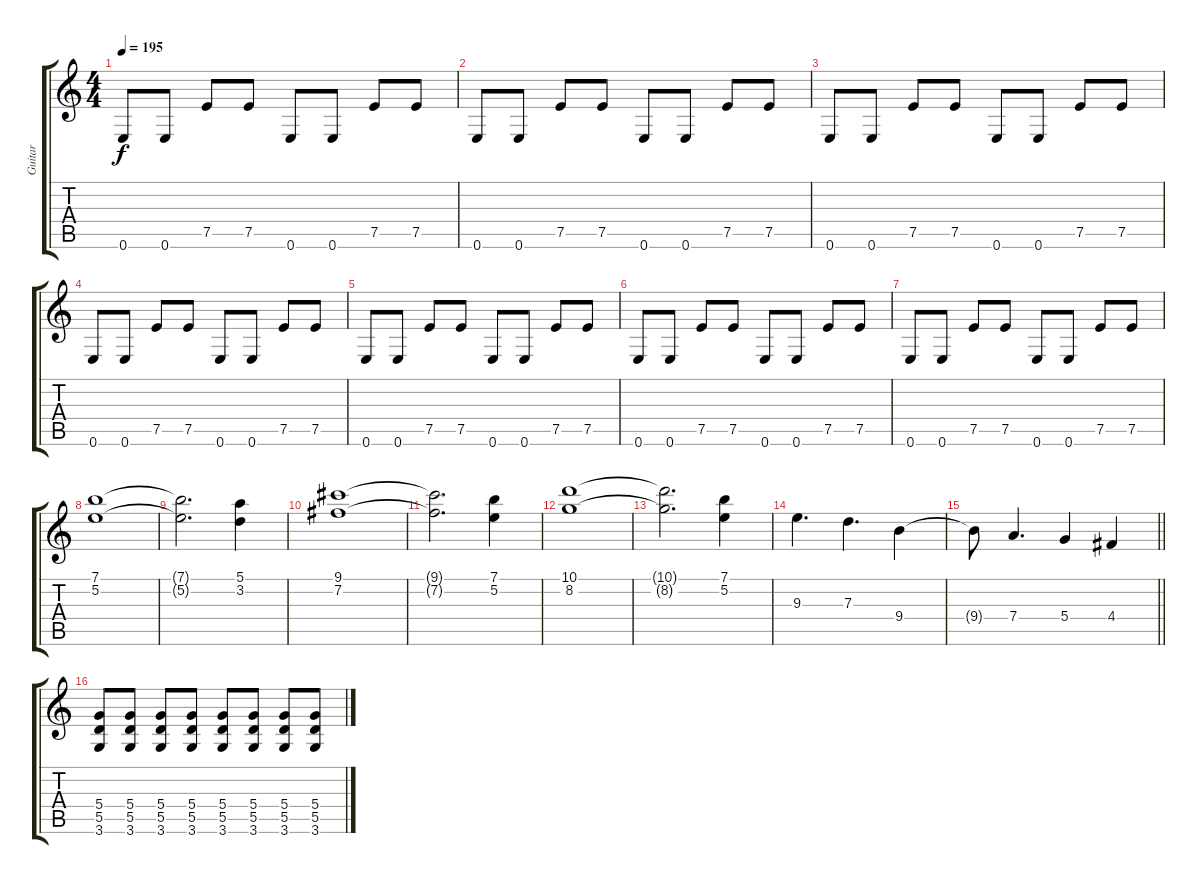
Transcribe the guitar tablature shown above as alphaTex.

\track ("Guitar" "Guitar") {instrument overdrivenguitar}
\staff {score tabs}
\tuning (E4 B3 G3 D3 A2 E2) {hide}
\ts (4 4)
\tempo 195
\clef g2
\ks c
0.6.8{dy f} 0.6.8 7.5.8 7.5.8 0.6.8 0.6.8 7.5.8 7.5.8 |
0.6.8 0.6.8 7.5.8 7.5.8 0.6.8 0.6.8 7.5.8 7.5.8 |
0.6.8 0.6.8 7.5.8 7.5.8 0.6.8 0.6.8 7.5.8 7.5.8 |
0.6.8 0.6.8 7.5.8 7.5.8 0.6.8 0.6.8 7.5.8 7.5.8 |
0.6.8 0.6.8 7.5.8 7.5.8 0.6.8 0.6.8 7.5.8 7.5.8 |
0.6.8 0.6.8 7.5.8 7.5.8 0.6.8 0.6.8 7.5.8 7.5.8 |
0.6.8 0.6.8 7.5.8 7.5.8 0.6.8 0.6.8 7.5.8 7.5.8 |
(7.1 5.2).1 |
(7.1{t} 5.2{t}).2{d} (5.1 3.2).4 |
(9.1 7.2).1 |
(9.1{t} 7.2{t}).2{d} (7.1 5.2).4 |
(10.1 8.2).1 |
(10.1{t} 8.2{t}).2{d} (7.1 5.2).4 |
9.3.4{d} 7.3.4{d} 9.4.4 |
\barLineRight lightlight
9.4{t}.8 7.4.4{d} 5.4.4 4.4.4 |
(5.4 5.5 3.6).8 (5.4 5.5 3.6).8 (5.4 5.5 3.6).8 (5.4 5.5 3.6).8 (5.4 5.5 3.6).8 (5.4 5.5 3.6).8 (5.4 5.5 3.6).8 (5.4 5.5 3.6).8
